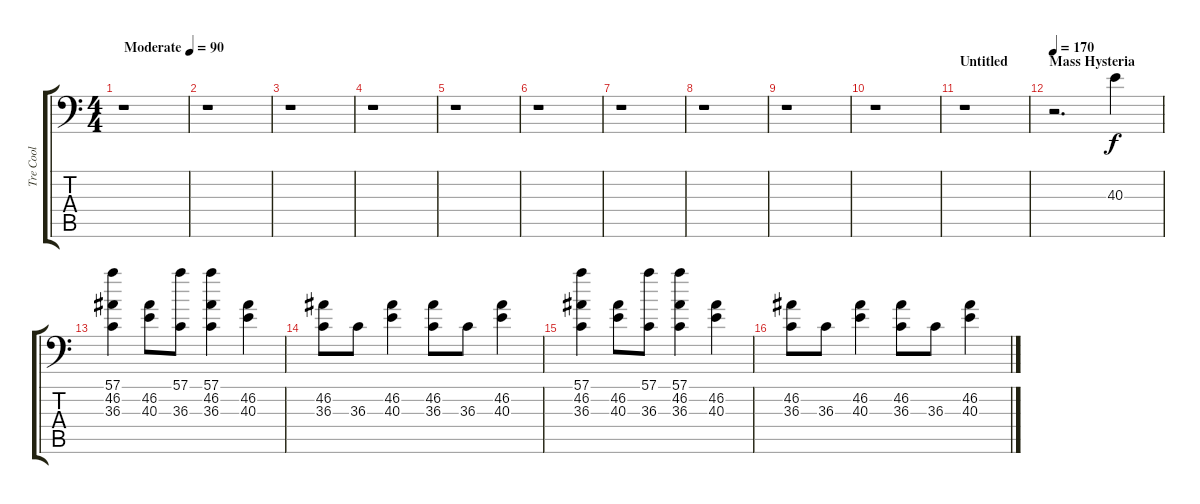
\track ("Tre Cool" "Tre Cool") {instrument acousticgrandpiano}
\staff {score tabs}
\tuning (C-1 C-1 C-1 C-1 C-1 C-1) {hide}
\ts (4 4)
\tempo (90 "Moderate")
\clef f4
\ks c
r.1{dy f instrument acousticgrandpiano} |
r.1 |
r.1 |
r.1 |
r.1 |
r.1 |
r.1 |
r.1 |
r.1 |
r.1 |
\section ("" "Untitled")
r.1 |
\section ("" "Mass Hysteria")
\tempo 170
r.2{d} 40.3.4 |
(57.1 46.2 36.3).4 (46.2 40.3).8 (57.1 36.3).8 (57.1 46.2 36.3).4 (46.2 40.3).4 |
(46.2 36.3).8 36.3.8 (46.2 40.3).4 (46.2 36.3).8 36.3.8 (46.2 40.3).4 |
(57.1 46.2 36.3).4 (46.2 40.3).8 (57.1 36.3).8 (57.1 46.2 36.3).4 (46.2 40.3).4 |
(46.2 36.3).8 36.3.8 (46.2 40.3).4 (46.2 36.3).8 36.3.8 (46.2 40.3).4
